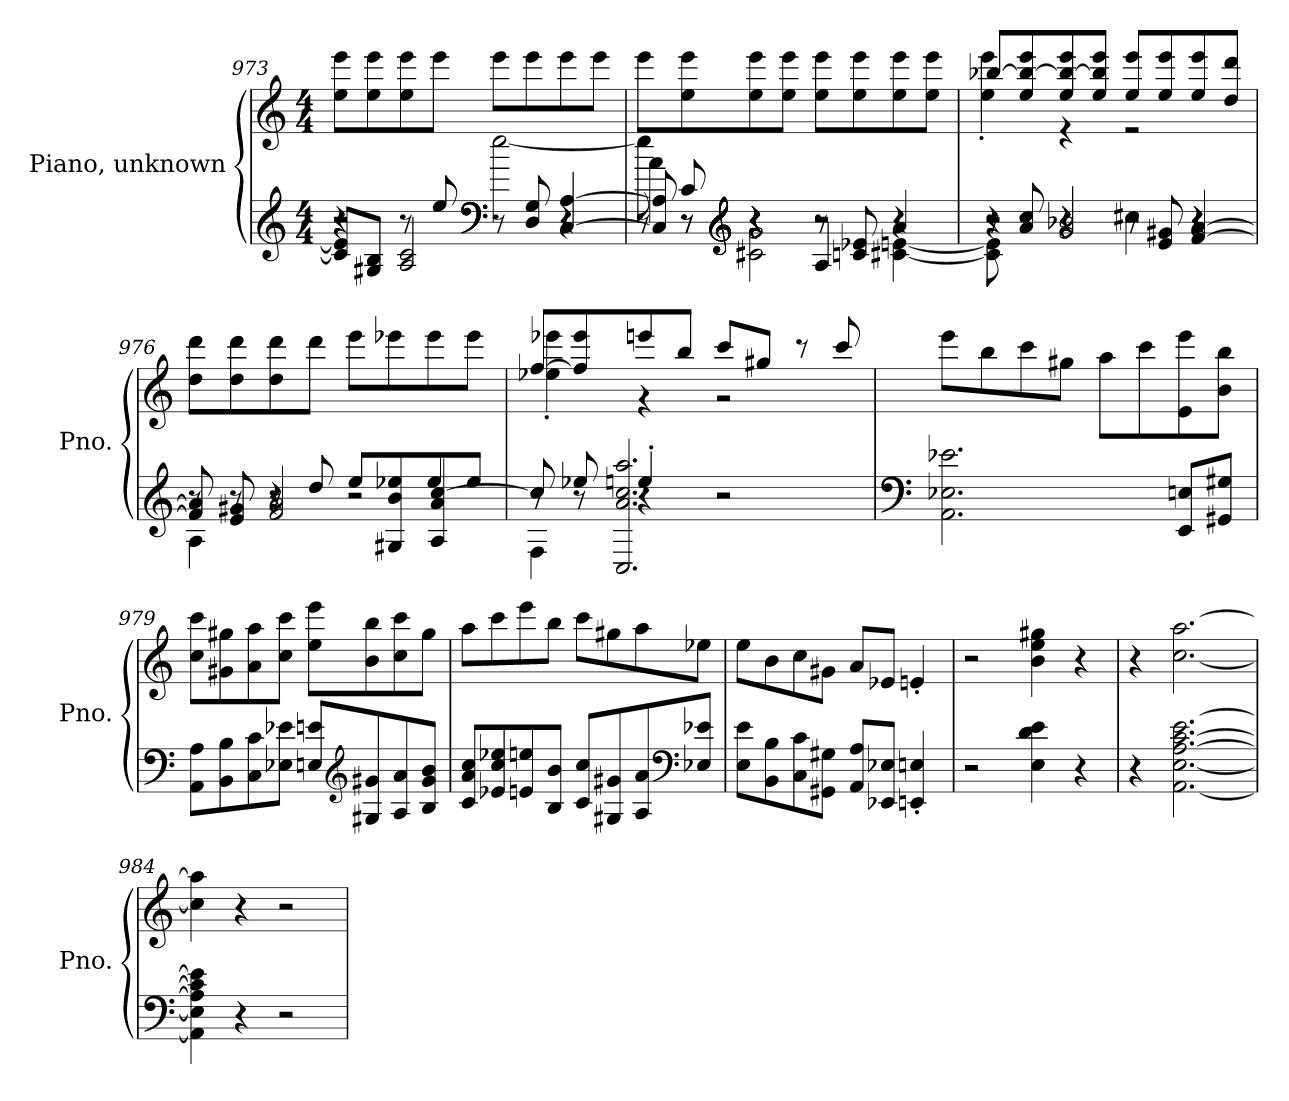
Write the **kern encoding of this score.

**kern	**kern
*part1	*part1
*staff2	*staff1
*I"Piano, unknown	*
*I'Pno.	*
*clefG2	*clefG2
*k[]	*k[]
*M4/4	*M4/4
=973	=973
*^	*
*	*^	*
8c/] 8e/]L	2r	4r	8ee\ 8eee\L
8G#X/ 8B/J	.	.	8ee\ 8eee\
8r	.	2A/ 2c/	8ee\ 8eee\
8ee/	.	.	8eee\J
*clefF4	*	*	*
8r	[2ee\	.	8eee\L
8D/ 8G#/	.	.	8eee\
4r	.	[4C/ [4A/	8eee\
.	.	.	8eee\J
=974	=974	=974	=974
*	*	*^	*
8r	8ee\]	8C/] 8A/]	4a\	8eee\L
8c/	8r	8r	.	8ee\ 8eee\
*clefG2	*	*	*	*
4r	4r	4r	2c#X\ 2g\	8ee\ 8eee\
.	.	.	.	8ee\ 8eee\J
8r	2r	4A/	.	8ee\ 8eee\L
8cn/ 8e-X/	.	.	.	8ee\ 8eee\
4a/	.	4r	[4c#X\ [4en\	8ee\ 8eee\
.	.	.	.	8ee\ 8eee\J
!!LO:LB:g=z
=975	=975	=975	=975	=975
*	*	*	*	*^
8r	2r	4r	8c#\] 8e\]	[8bb-X/L	4ee\' 4eee\'
8a/ 8cc/	.	.	8r	8ee/ 8bb-/_ 8eee/	.
4r	.	2g/ 2b-X/	4r	8ee/ 8bb-/_ 8eee/	4r
.	.	.	.	8ee/ 8bb-/] 8eee/J	.
8r	4cc#X\	.	2r	8ee/ 8eee/L	2r
8e/ 8g#X/	.	.	.	8ee/ 8eee/	.
4r	4r	[4f/ [4a/	.	8ee/ 8eee/	.
.	.	.	.	8dd/ 8ddd/J	.
*	*	*v	*v	*	*
*	*	*	*v	*v
=976	=976	=976	=976
8r	4A\	8f/] 8a/]	8dd\ 8ddd\L
8e/ 8g#X/	.	8r	8dd\ 8ddd\
8r	4r	2f/ 2a/	8dd\ 8ddd\
8dd/	.	.	8ddd\J
8ee/L	2r	.	8eee\L
8G#X/ 8b/ 8ee-X/	.	.	8eee-X\
8ee-/	.	4A/ 4a/ [4cc/	8eee-\
8ee-/J	.	.	8eee-\J
=977	=977	=977	=977
*	*	*	*^
8r	4F\	8cc/]	[8ff/L	4ee-X\' 4eee-X\'
8ee-X/	.	8r	8ff/] 8eee-/	.
4een'/	4r	2.C/ 2.a/ 2.cc/ 2.aa/	8eeen/	4r
.	.	.	8bb/J	.
2r	2r	.	8ccc/L	2r
.	.	.	8gg#X/J	.
.	.	.	8r	.
.	.	.	8ccc/	.
*v	*v	*v	*	*
*	*v	*v
!!LO:PB:g=z
=978	=978
*clefF4	*
2.AA\ 2.E-X\ 2.e-X\	8eee\L
.	8bb\
.	8ccc\
.	8gg#X\J
.	8aa\L
.	8ccc\
8EE/ 8En/L	8e\ 8eee\
8GG#X/ 8G#X/J	8b\ 8bb\J
=979	=979
8AA\ 8A\L	8cc\ 8ccc\L
8BB\ 8B\	8g#X\ 8gg#X\
8C\ 8c\	8a\ 8aa\
8E-X\ 8e-X\J	8cc\ 8ccc\J
8En/ 8en/L	8ee\ 8eee\L
*clefG2	*
8G#X/ 8g#X/	8b\ 8bb\
8A/ 8a/	8cc\ 8ccc\
8B/ 8g#/ 8b/J	8gg#\J
=980	=980
8c/ 8a/ 8cc/L	8aa\L
8e-X/ 8cc/ 8ee-X/	8ccc\
8en/ 8een/	8eee\
8B/ 8b/J	8bb\J
8c/ 8cc/L	8ccc\L
8G#X/ 8g#X/	8gg#X\
8A/ 8a/	8aa\
*clefF4	*
8E-X/ 8e-X/J	8ee-X\J
!!LO:LB:g=z
=981	=981
8E\ 8e\L	8ee\L
8BB\ 8B\	8b\
8C\ 8c\	8cc\
8GG#X\ 8G#X\J	8g#X\J
8AA/ 8A/L	8a/L
8EE-X/ 8E-X/J	8e-X/J
4EEn/' 4En/'	4en'/
=982	=982
2r	2r
4E\ 4d\ 4e\	4b\ 4ee\ 4gg#X\
4r	4r
=983	=983
4r	4r
[2.AA\ [2.E\ [2.A\ [2.c\ [2.e\	[2.cc\ [2.aa\
=984	=984
4AA\] 4E\] 4A\] 4c\] 4e\]	4cc\] 4aa\]
4r	4r
2r	2r
=	=
*-	*-
